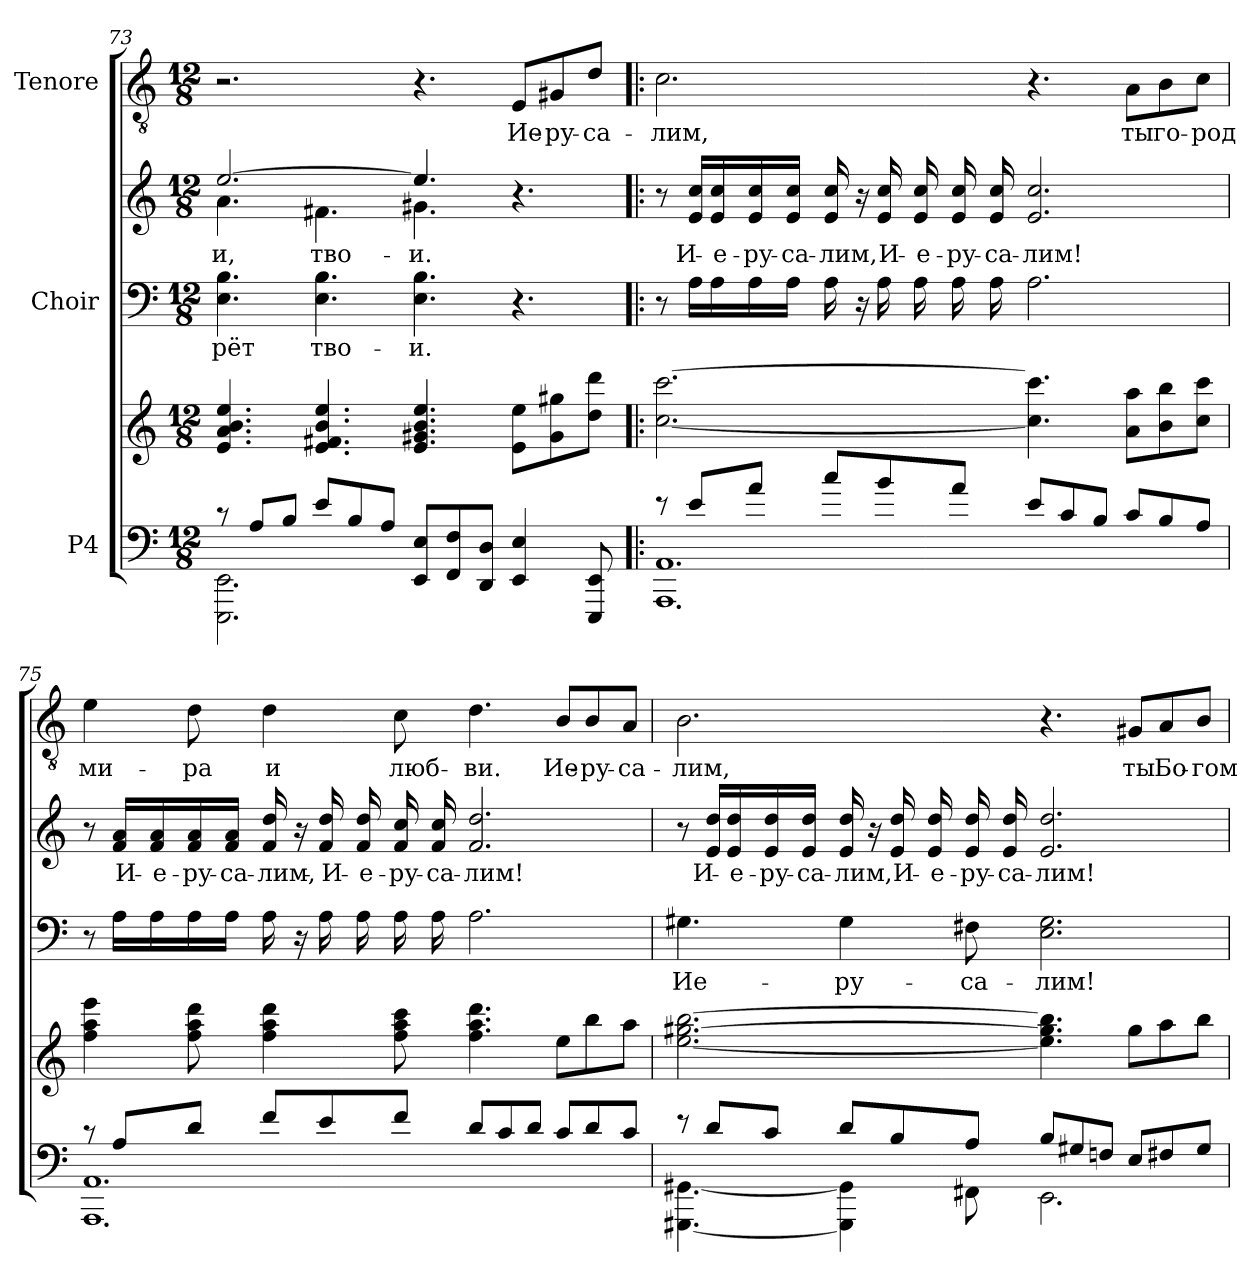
**kern	**kern	**kern	**text	**kern	**text	**kern	**text
*part3	*part3	*part2	*part2	*part2	*part2	*part1	*part1
*staff5	*staff4	*staff3	*staff3	*staff2	*staff2	*staff1	*staff1
*I"P4	*	*I"Choir	*	*	*	*I"Tenore	*
*clefF4	*clefG2	*clefF4	*	*clefG2	*	*clefGv2	*
*	*	*	*	*	*	*ITrd7c12	*
*k[]	*k[]	*k[]	*	*k[]	*	*k[]	*
*a:	*a:	*a:	*	*a:	*	*a:	*
*M12/8	*M12/8	*M12/8	*	*M12/8	*	*M12/8	*
=73	=73	=73	=73	=73	=73	=73	=73
*^	*	*	*	*	*	*	*
!	!	!	!	!LO:LY:a:color=#000000	!	!	!	!
!	!	!	!	!	!	!LO:LY:b:color=#000000	!	!
*	*	*	*	*	*^	*	*	*
8r	2.EEEi\ 2.EEi	4.ei/ 4.ai 4.bi 4.eei	4.Ei\ 4.Bi	-рёт	[>2.eei/	4.ai\	-и,	2.r	.
8Ai/L	.	.	.	.	.	.	.	.	.
8Bi/J	.	.	.	.	.	.	.	.	.
!	!	!	!	!LO:LY:a:color=#000000	!	!	!	!	!
!	!	!	!	!	!	!	!LO:LY:b:color=#000000	!	!
8ei/L	.	4.ei/ 4.f#Xi 4.bi 4.eei	4.Ei\ 4.Bi	тво-	.	4.f#Xi\	тво-	.	.
8Bi/	.	.	.	.	.	.	.	.	.
8Ai/J	.	.	.	.	.	.	.	.	.
!	!	!	!	!LO:LY:a:color=#000000	!	!	!	!	!
!	!	!	!	!	!	!	!LO:LY:b:color=#000000	!	!
8EEi/ 8EiL	2.ryy	4.ei/ 4.g#Xi 4.bi 4.eei	4.Ei\ 4.Bi	-и.	4.eei/]	4.g#Xi\	-и.	4.r	.
8FFi/ 8Fi	.	.	.	.	.	.	.	.	.
8DDi/ 8DiJ	.	.	.	.	.	.	.	.	.
!	!	!	!	!	!	!	!	!	!LO:LY:b:color=#000000
4EEi/ 4Ei	.	8ei\ 8eeiL	4.r	.	4.r	4.ryy	.	8EEi/L	Ие-
!	!	!	!	!	!	!	!	!	!LO:LY:b:color=#000000
.	.	8g#i\ 8gg#Xi	.	.	.	.	.	8GG#Xi/	-ру-
!	!	!	!	!	!	!	!	!	!LO:LY:b:color=#000000
8EEEi/ 8EEi	.	8ddi\ 8dddiJ	.	.	.	.	.	8Di/J	-са-
*	*	*	*	*	*v	*v	*	*	*
!!LO:PB:g=z
=74!|:	=74!|:	=74!|:	=74!|:	=74!|:	=74!|:	=74!|:	=74!|:	=74!|:
!	!	!	!	!	!	!	!	!LO:LY:b:color=#000000
8r	1.AAAi 1.AAi	[<2.cci\ [>2.ccci	8r	.	8r	.	2.Ci\	-лим,
!	!	!	!	!	!	!LO:LY:b:color=#000000	!	!
8ei/L	.	.	16Ai\LL	.	16ei/ 16cciLL	И-	.	.
!	!	!	!	!	!	!LO:LY:b:color=#000000	!	!
.	.	.	16Ai\	.	16ei/ 16cci	-е-	.	.
!	!	!	!	!	!	!LO:LY:b:color=#000000	!	!
8ai/J	.	.	16Ai\	.	16ei/ 16cci	-ру-	.	.
!	!	!	!	!	!	!LO:LY:b:color=#000000	!	!
.	.	.	16Ai\JJ	.	16ei/ 16cciJJ	-са-	.	.
!	!	!	!	!	!	!LO:LY:b:color=#000000	!	!
8cci/L	.	.	16Ai\LL	.	16ei/ 16cciLL	-лим,	.	.
.	.	.	16r	.	16r	.	.	.
!	!	!	!	!	!	!LO:LY:b:color=#000000	!	!
8bi/	.	.	16Ai\L	.	16ei/ 16cciL	И-	.	.
!	!	!	!	!	!	!LO:LY:b:color=#000000	!	!
.	.	.	16Ai\	.	16ei/ 16cci	-е-	.	.
!	!	!	!	!	!	!LO:LY:b:color=#000000	!	!
8ai/J	.	.	16Ai\	.	16ei/ 16cci	-ру-	.	.
!	!	!	!	!	!	!LO:LY:b:color=#000000	!	!
.	.	.	16Ai\JJ	.	16ei/ 16cciJJ	-са-	.	.
!	!	!	!	!	!	!LO:LY:b:color=#000000	!	!
8ei/L	.	4.cci\] 4.ccci]	2.Ai\	.	2.ei/ 2.cci	-лим!	4.r	.
8ci/	.	.	.	.	.	.	.	.
8Bi/J	.	.	.	.	.	.	.	.
!	!	!	!	!	!	!	!	!LO:LY:b:color=#000000
8ci/L	.	8ai\ 8aaiL	.	.	.	.	8AAi\L	ты
!	!	!	!	!	!	!	!	!LO:LY:b:color=#000000
8Bi/	.	8bi\ 8bbi	.	.	.	.	8BBi\	го-
!	!	!	!	!	!	!	!	!LO:LY:b:color=#000000
8Ai/J	.	8cci\ 8ccciJ	.	.	.	.	8Ci\J	-род
=75	=75	=75	=75	=75	=75	=75	=75	=75
!	!	!	!	!	!	!	!	!LO:LY:b:color=#000000
8r	1.AAAi 1.AAi	4ffi\ 4aai 4eeei	8r	.	8r	.	4Ei\	ми-
!	!	!	!	!	!	!LO:LY:b:color=#000000	!	!
8Ai/L	.	.	16Ai\LL	.	16fi/ 16aiLL	И-	.	.
!	!	!	!	!	!	!LO:LY:b:color=#000000	!	!
.	.	.	16Ai\	.	16fi/ 16ai	-е-	.	.
!	!	!	!	!	!	!LO:LY:b:color=#000000	!	!
!	!	!	!	!	!	!	!	!LO:LY:b:color=#000000
8di/J	.	8ffi\ 8aai 8dddi	16Ai\	.	16fi/ 16ai	-ру-	8Di\	-ра
!	!	!	!	!	!	!LO:LY:b:color=#000000	!	!
.	.	.	16Ai\JJ	.	16fi/ 16aiJJ	-са-	.	.
!	!	!	!	!	!	!LO:LY:b:color=#000000	!	!
!	!	!	!	!	!	!	!	!LO:LY:b:color=#000000
8fi/L	.	4ffi\ 4aai 4dddi	16Ai\LL	.	16fi/ 16ddiLL	-лим,-	4Di\	и
.	.	.	16r	.	16r	.	.	.
!	!	!	!	!	!	!LO:LY:b:color=#000000	!	!
8ei/	.	.	16Ai\L	.	16fi/ 16ddiL	-И-	.	.
!	!	!	!	!	!	!LO:LY:b:color=#000000	!	!
.	.	.	16Ai\	.	16fi/ 16ddi	-е-	.	.
!	!	!	!	!	!	!LO:LY:b:color=#000000	!	!
!	!	!	!	!	!	!	!	!LO:LY:b:color=#000000
8fi/J	.	8ffi\ 8aai 8ccci	16Ai\	.	16fi/ 16cci	-ру-	8Ci\	люб-
!	!	!	!	!	!	!LO:LY:b:color=#000000	!	!
.	.	.	16Ai\JJ	.	16fi/ 16cciJJ	-са-	.	.
!	!	!	!	!	!	!LO:LY:b:color=#000000	!	!
!	!	!	!	!	!	!	!	!LO:LY:b:color=#000000
8di/L	.	4.ffi\ 4.aai 4.dddi	2.Ai\	.	2.fi/ 2.ddi	-лим!	4.Di\	-ви.
8ci/	.	.	.	.	.	.	.	.
8di/J	.	.	.	.	.	.	.	.
!	!	!	!	!	!	!	!	!LO:LY:b:color=#000000
8ci/L	.	8eei\L	.	.	.	.	8BBi/L	Ие-
!	!	!	!	!	!	!	!	!LO:LY:b:color=#000000
8di/	.	8bbi\	.	.	.	.	8BBi/	-ру-
!	!	!	!	!	!	!	!	!LO:LY:b:color=#000000
8ci/J	.	8aai\J	.	.	.	.	8AAi/J	-са-
!!LO:LB:g=z
=76	=76	=76	=76	=76	=76	=76	=76	=76
!	!	!	!	!LO:LY:a:color=#000000	!	!	!	!
!	!	!	!	!	!	!	!	!LO:LY:b:color=#000000
8r	[<4.GGG#Xi\ [<4.GG#Xi	[<2.eei\ [>2.gg#Xi [>2.bbi	4.G#Xi\	Ие-	8r	.	2.BBi\	-лим,
!	!	!	!	!	!	!LO:LY:b:color=#000000	!	!
8di/L	.	.	.	.	16ei/ 16ddiLL	И-	.	.
!	!	!	!	!	!	!LO:LY:b:color=#000000	!	!
.	.	.	.	.	16ei/ 16ddi	-е-	.	.
!	!	!	!	!	!	!LO:LY:b:color=#000000	!	!
8ci/J	.	.	.	.	16ei/ 16ddi	-ру-	.	.
!	!	!	!	!	!	!LO:LY:b:color=#000000	!	!
.	.	.	.	.	16ei/ 16ddiJJ	-са-	.	.
!	!	!	!	!LO:LY:a:color=#000000	!	!	!	!
!	!	!	!	!	!	!LO:LY:b:color=#000000	!	!
8di/L	4GGG#i\] 4GG#i]	.	4G#i\	-ру-	16ei/ 16ddiLL	-лим,	.	.
.	.	.	.	.	16r	.	.	.
!	!	!	!	!	!	!LO:LY:b:color=#000000	!	!
8Bi/	.	.	.	.	16ei/ 16ddiL	И-	.	.
!	!	!	!	!	!	!LO:LY:b:color=#000000	!	!
.	.	.	.	.	16ei/ 16ddi	-е-	.	.
!	!	!	!	!LO:LY:a:color=#000000	!	!	!	!
!	!	!	!	!	!	!LO:LY:b:color=#000000	!	!
8Ai/J	8FF#Xi\	.	8F#Xi\	-са-	16ei/ 16ddi	-ру-	.	.
!	!	!	!	!	!	!LO:LY:b:color=#000000	!	!
.	.	.	.	.	16ei/ 16ddiJJ	-са-	.	.
!	!	!	!	!LO:LY:a:color=#000000	!	!	!	!
!	!	!	!	!	!	!LO:LY:b:color=#000000	!	!
8Bi/L	2.EEi\	4.eei\] 4.gg#i] 4.bbi]	2.Ei\ 2.G#i	-лим!	2.ei/ 2.ddi	-лим!	4.r	.
8G#Xi/	.	.	.	.	.	.	.	.
8Fni/J	.	.	.	.	.	.	.	.
!	!	!	!	!	!	!	!	!LO:LY:b:color=#000000
8Ei/L	.	8gg#i\L	.	.	.	.	8GG#Xi/L	ты
!	!	!	!	!	!	!	!	!LO:LY:b:color=#000000
8F#Xi/	.	8aai\	.	.	.	.	8AAi/	Бо-
!	!	!	!	!	!	!	!	!LO:LY:b:color=#000000
8G#i/J	.	8bbi\J	.	.	.	.	8BBi/J	-гом
*v	*v	*	*	*	*	*	*	*
=	=	=	=	=	=	=	=
*-	*-	*-	*-	*-	*-	*-	*-
